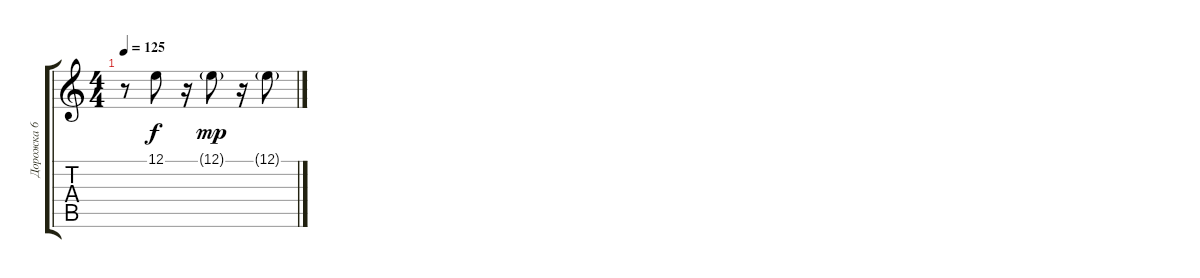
\track ("Дорожка 6" "Дорожка 6") {instrument pad1newage}
\staff {score tabs}
\tuning (E4 B3 G3 D3 A2 E2) {hide}
\ts (4 4)
\tempo 125
\clef g2
\ks c
r.8{dy f} 12.1.8 r.16 12.1{g}.8{dy mp} r.16 12.1{g}.8
